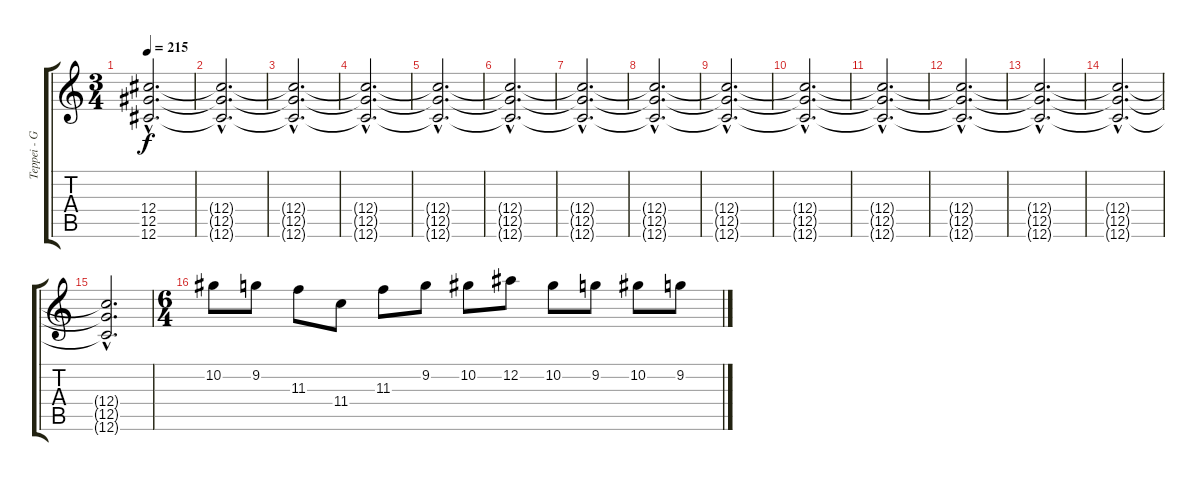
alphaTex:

\track ("Teppei - Guitar" "Teppei - G") {instrument distortionguitar}
\staff {score tabs}
\tuning (Eb4 Bb3 Gb3 Db3 Ab2 Db2) {hide}
\ts (3 4)
\tempo 215
\clef g2
\ks c
(12.4{hac t} 12.5{hac t} 12.6{hac t}).2{d dy f} |
(12.4{hac t} 12.5{hac t} 12.6{hac t}).2{d} |
(12.4{hac t} 12.5{hac t} 12.6{hac t}).2{d} |
(12.4{hac t} 12.5{hac t} 12.6{hac t}).2{d} |
(12.4{hac t} 12.5{hac t} 12.6{hac t}).2{d} |
(12.4{hac t} 12.5{hac t} 12.6{hac t}).2{d} |
(12.4{hac t} 12.5{hac t} 12.6{hac t}).2{d} |
(12.4{hac t} 12.5{hac t} 12.6{hac t}).2{d} |
(12.4{hac t} 12.5{hac t} 12.6{hac t}).2{d} |
(12.4{hac t} 12.5{hac t} 12.6{hac t}).2{d} |
(12.4{hac t} 12.5{hac t} 12.6{hac t}).2{d} |
(12.4{hac t} 12.5{hac t} 12.6{hac t}).2{d} |
(12.4{hac t} 12.5{hac t} 12.6{hac t}).2{d} |
(12.4{hac t} 12.5{hac t} 12.6{hac t}).2{d} |
(12.4{hac t} 12.5{hac t} 12.6{hac t}).2{d} |
\ts (6 4)
10.2.8{instrument distortionguitar} 9.2.8 11.3.8 11.4.8 11.3.8 9.2.8 10.2.8 12.2.8 10.2.8 9.2.8 10.2.8 9.2.8
